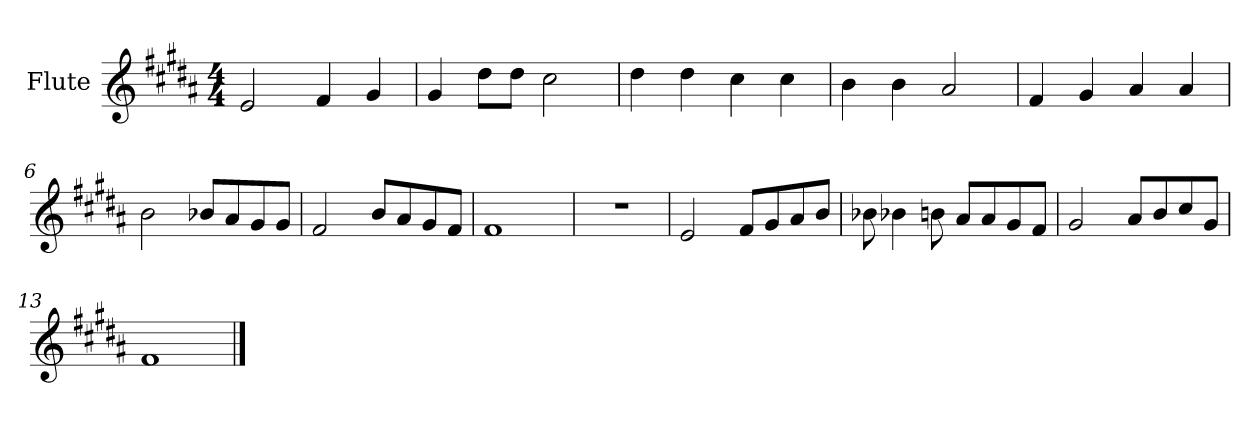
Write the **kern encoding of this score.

**kern
*part1
*staff1
*I"Flute
*I'Fl.
*clefG2
*k[f#c#g#d#a#]
*B:
*M4/4
=1
2e/
4f#/
4g#/
=2
4g#/
8dd#\L
8dd#\J
2cc#\
=3
4dd#\
4dd#\
4cc#\
4cc#\
=4
4b\
4b\
2a#/
=5
4f#/
4g#/
4a#/
4a#/
=6
2b\
8b-X/L
8a#/
8g#/
8g#/J
=7
2f#/
8b/L
8a#/
8g#/
8f#/J
=8
1f#
=9
1r
!!LO:LB:g=z
=10
2e/
8f#/L
8g#/
8a#/
8b/J
=11
8b-X\
4b-X\
8bn\
8a#/L
8a#/
8g#/
8f#/J
=12
2g#/
8a#/L
8b/
8cc#/
8g#/J
=13
1f#
==
*-
